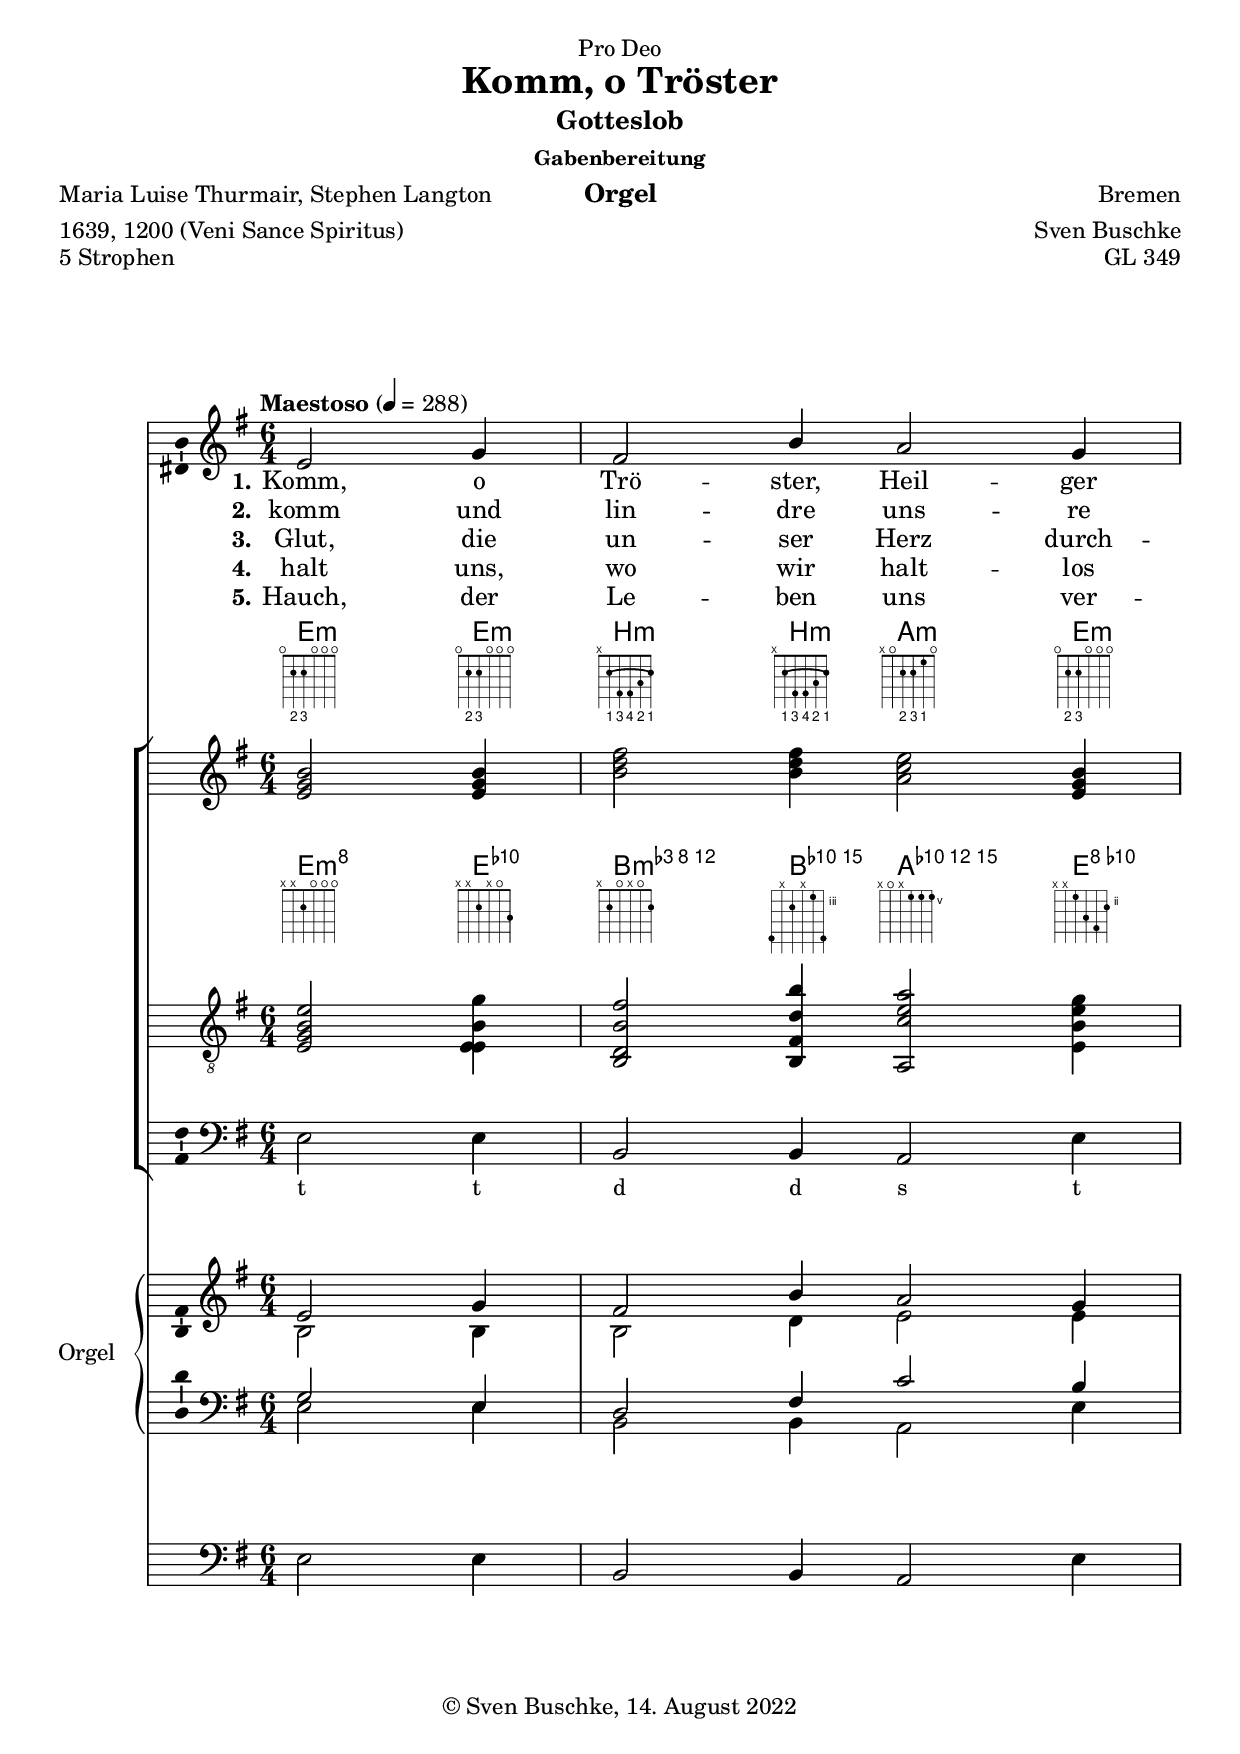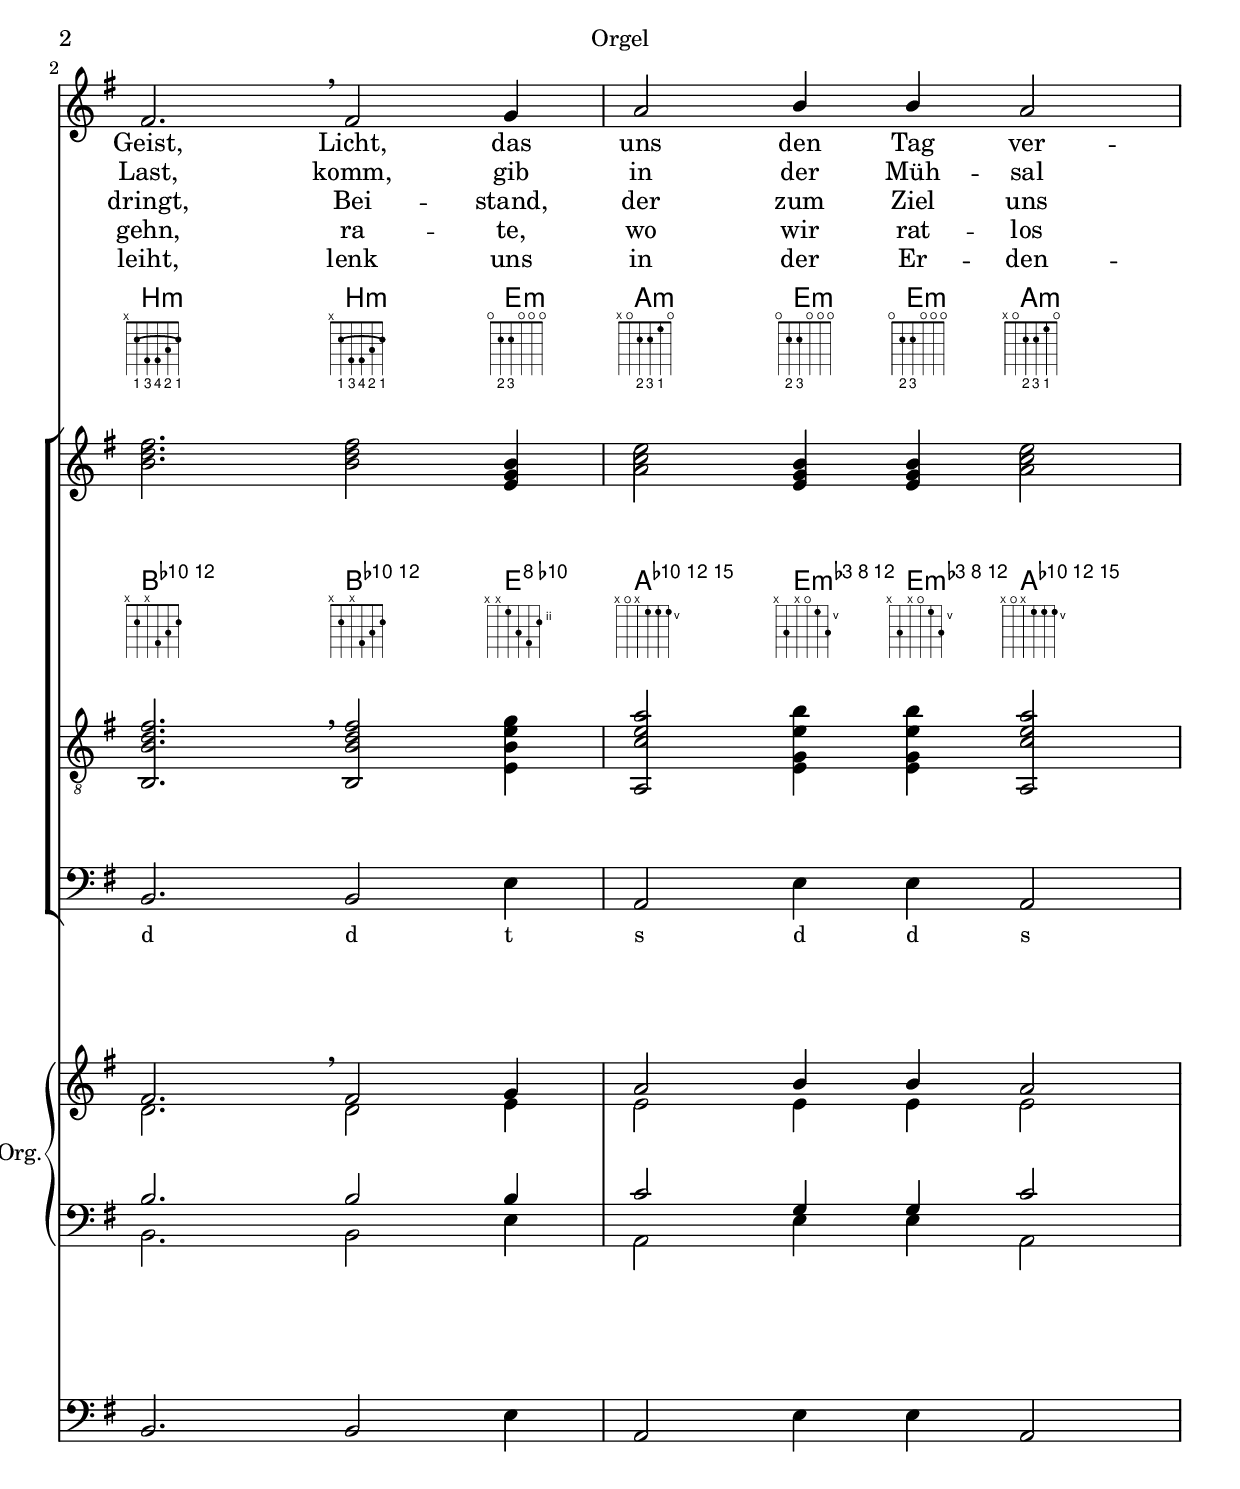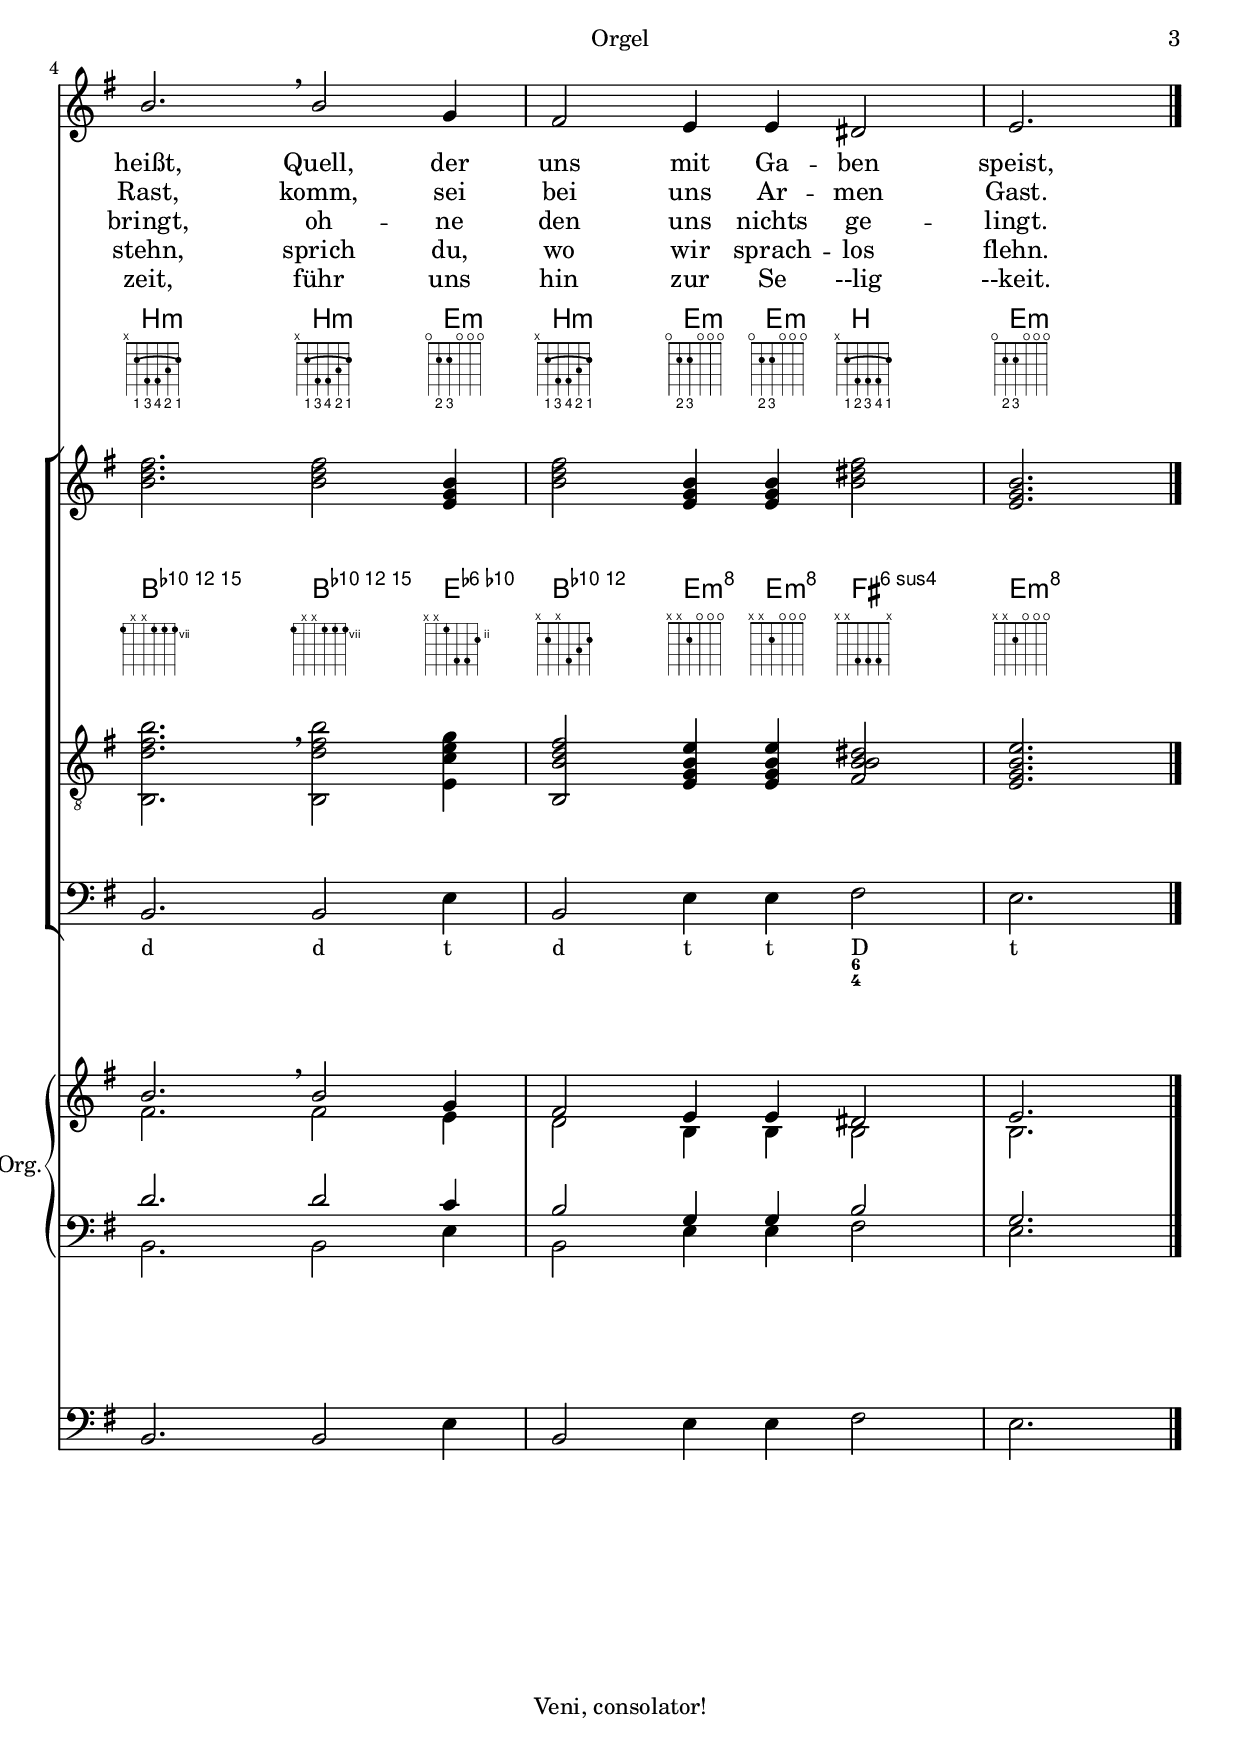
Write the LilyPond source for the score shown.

\version "2.22.2"
\language "english"

\include "predefined-guitar-fretboards.ly"

\header {
  dedication = "Pro Deo"
  title = "Komm, o Tröster"
  subtitle = "Gotteslob"
  subsubtitle = "Gabenbereitung"
  instrument = "Orgel"
  composer = "Bremen"
  arranger = "Sven Buschke"
  poet = "Maria Luise Thurmair, Stephen Langton"
  meter = "1639, 1200 (Veni Sance Spiritus)"
  piece = "5 Strophen"
  opus = "GL 349"
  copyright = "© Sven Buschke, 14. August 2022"
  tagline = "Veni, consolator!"
}

\paper {
  #(set-paper-size "a4")
}

\layout {
  \context {
    \Voice
    \consists "Melody_engraver"
    \override Stem #'neutral-direction = #'()
  }
}

global = {
  \key g \major
  \numericTimeSignature
  \time 6/4
  \partial 2.
  \tempo "Maestoso" 4=288
}

chordNames = \chordmode {
  \global
  \germanChords
  % Chords follow here.
  e2:m e4:m b2:m b4:m a2:m e4:m b2.:m b2:m e4:m
  a2:m e4:m e:m a2:m b2.:m b2:m e4:m b2:m e4:m e:m b2 e2.:m
}

melody = \relative c'' {
  \global
  % Music follows here.
  e,2 g4 fs2 b4 a2 g 4 fs2. \breathe
  fs2 g4 a2 b4 b a2 b2. \breathe
  b2 g4 fs2 e4 e ds2 e2.
  \bar "|."
}

accRight = \relative c' {
  \global
  % Music follows here.
  \chordNames
}

accRightSet = \relative c' {
  \global
  % Music follows here.
  <e, g b e>2 <e e b' g'>4 <b d b' fs'>2 <b fs' d' b'>4 <a c' e a>2 <e' b' e g>4 <b b' d fs>2. \breathe
  <b b' d fs>2 <e b' e g>4 <a, c' e a>2 <e' g e' b'>4 <e g e' b'> <a, c' e a>2 <b d' fs b>2. \breathe
  <b d' fs b>2 <e c' e g>4 <b b' d fs>2 <e g b e>4 <e g b e> <fs b b ds>2 <e b' g e'>2.
}

accLeft = \relative c {
  \global
  % Music follows here.
  e2 e4 b2 b4 a2 e'4 b2. b2 e4
  a,2 e'4 e a,2 b2. b2 e4 b2 e4 e fs2 e2.
}

figBass = \figuremode {
  < t >2 < t >4  < d >2 < d >4 < "s" >2 < t >4 < d >2.
  < d >2 < t >4 < "s" >2  < d >4 < d >4 < "s" >2 < d >2. < d >2 < t >4 < d >2 < t >4 < t >4 < D 6 4 >2 < t >2.
}

verseOne = \lyricmode {
  \set stanza = "1."
  % Lyrics follow here.
  Komm, o Trö -- ster, Heil -- ger Geist,
  Licht, das uns den Tag ver -- heißt,
  Quell, der uns mit Ga -- ben speist,
}

verseTwo = \lyricmode {
  \set stanza = "2."
  % Lyrics follow here.
  komm und lin -- dre uns -- re Last,
  komm, gib in der Müh -- sal Rast,
  komm, sei bei uns Ar -- men Gast.
}

verseThree = \lyricmode {
  \set stanza = "3."
  % Lyrics follow here.
  Glut, die un -- ser Herz durch -- dringt,
  Bei -- stand, der zum Ziel uns bringt,
  oh -- ne den uns nichts ge -- lingt.
}

verseFour = \lyricmode {
  \set stanza = "4."
  % Lyrics follow here.
  halt uns, wo wir halt -- los gehn,
  ra -- te, wo wir rat -- los stehn,
  sprich du, wo wir sprach -- los flehn.
}

verseFive = \lyricmode {
  \set stanza = "5."
  % Lyrics follow here.
  Hauch, der Le -- ben uns ver -- leiht,
  lenk uns in der Er -- den -- zeit,
  führ uns hin zur Se --lig --keit.
}

rightOne = \relative c'' {
  \global
  % Music follows here.
  \melody
}

rightTwo = \relative c'' {
  \global
  % Music follows here.
  b,2 b4 b2 d4 e2 e4 d2.
  d2 e4 e2 e4 e e2 fs2.fs2 e4 d2 b4 b b2 b2.
}

leftOne = \relative c' {
  \global
  % Music follows here.
  g2 e4 d2 fs4 c'2 b4 b2.
  b2 b4 c2 g4 g4 c2 d2. d2 c4 b2 g4 g4 b2 g2.
}

leftTwo = \relative c' {
  \global
  % Music follows here.
  \accLeft
}

pedal = \relative c {
  \global
  % Music follows here.
  \leftTwo
}

leadSheetPart = <<
  \new Staff \new Voice = "melody" \with { \consists "Ambitus_engraver"} { \melody }
  \new Lyrics \lyricsto "melody" \verseOne
  \new Lyrics \lyricsto "melody" \verseTwo
  \new Lyrics \lyricsto "melody" \verseThree
  \new Lyrics \lyricsto "melody" \verseFour
  \new Lyrics \lyricsto "melody" \verseFive
  \new ChoirStaff <<
    \new ChordNames \chordNames
    \new FretBoards \chordNames
    \new Staff  \accRight
    \new ChordNames \accRightSet
    \new FretBoards \accRightSet
    \new Staff {\clef "treble_8" \accRightSet }
    \new Staff { \clef bass << \new Voice = "b" \with { \consists "Ambitus_engraver"} { \accLeft } \new FiguredBass { \figBass } >>}
  >>
>>

organPart = <<
  \new PianoStaff \with {
    instrumentName = "Orgel"
    shortInstrumentName = "Org."
  } <<
    \new Staff = "right" \with {
      midiInstrument = "church organ"
    } << \rightOne  \\ \new Voice = "a" \with { \consists "Ambitus_engraver"} { \voiceTwo \rightTwo } >>
    \new Staff = "left" \with {
      midiInstrument = "church organ"
    } { \clef bass << \new Voice = "t" \with { \consists "Ambitus_engraver"} { \voiceThree \leftOne } \\ \leftTwo >> }
  >>
  \new Staff = "pedal" \with {
    midiInstrument = "church organ"
  } { \clef bass \pedal }
>>

\score {
  <<
    \leadSheetPart
    \organPart
  >>
  \layout { }
}

\score {
  \repeat unfold 5 {
    <<
      \leadSheetPart
      \organPart
    >>
  }
  \midi { }
}